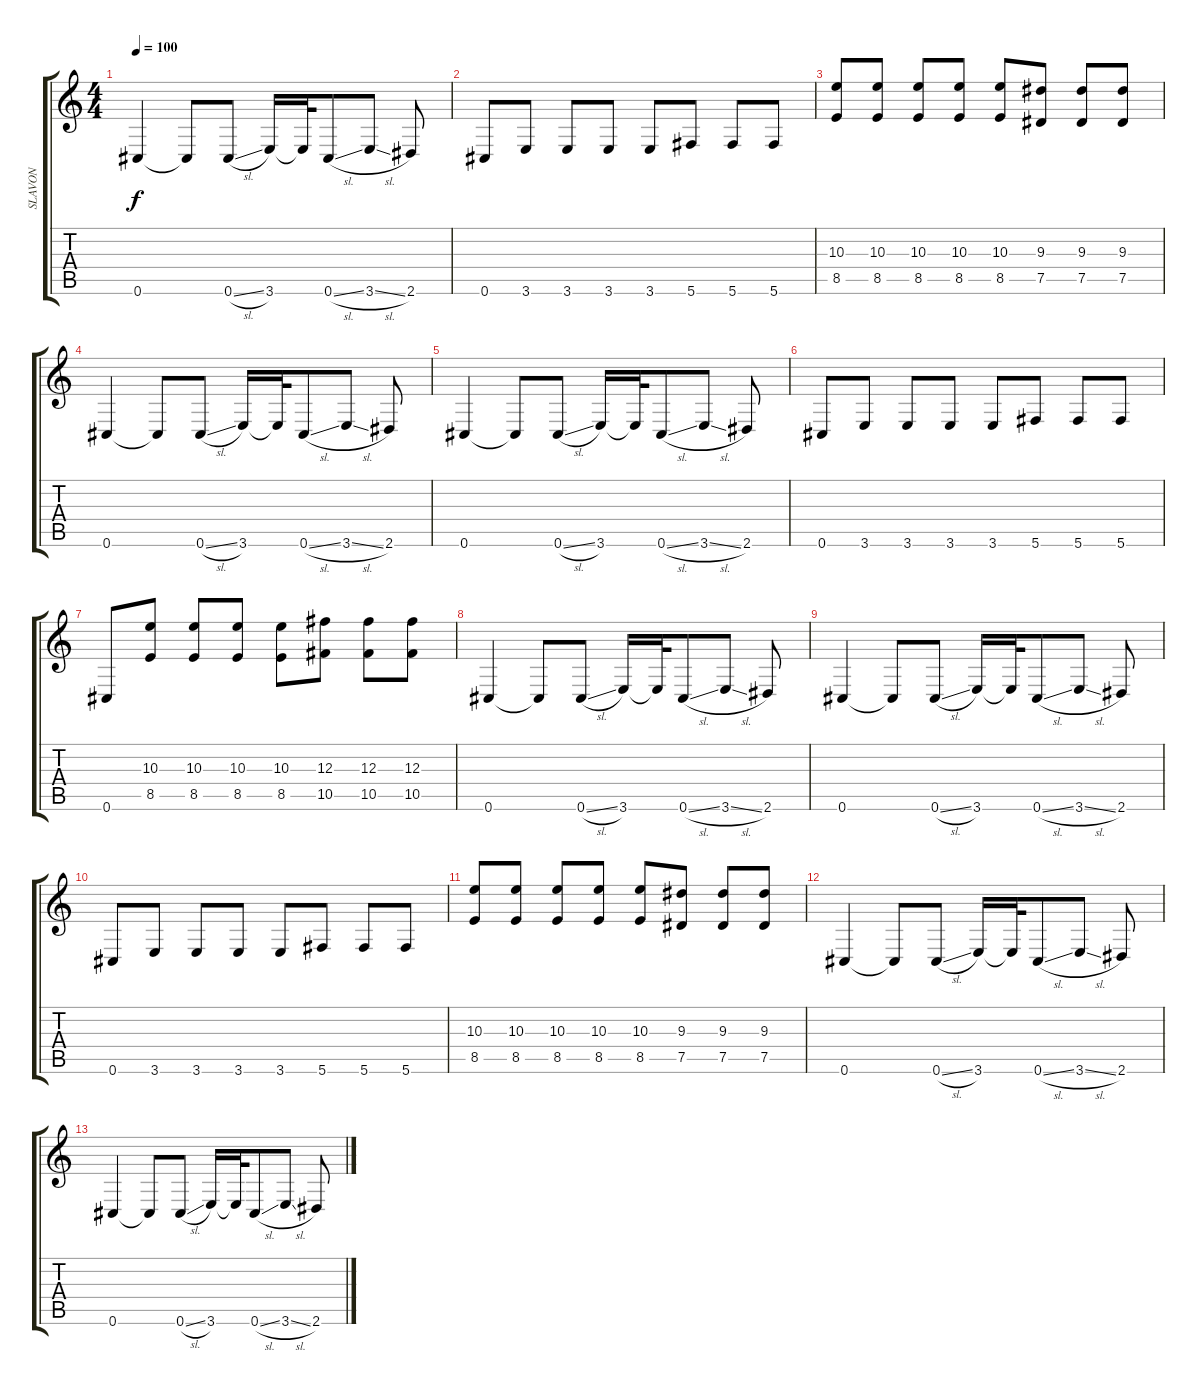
\track ("SLAVON" "SLAVON") {instrument distortionguitar}
\staff {score tabs}
\tuning (Eb4 Bb3 Gb3 Db3 Ab2 Db2) {hide}
\ts (4 4)
\tempo 100
\clef g2
\ks c
0.6.4{dy f} 0.6{t}.8 0.6{sl}.8 3.6.16 3.6{t}.32 0.6{sl}.8 3.6{sl}.8 2.6.8 |
0.6.8 3.6.8 3.6.8 3.6.8 3.6.8 5.6.8 5.6.8 5.6.8 |
(10.3 8.5).8 (10.3 8.5).8 (10.3 8.5).8 (10.3 8.5).8 (10.3 8.5).8 (9.3 7.5).8 (9.3 7.5).8 (9.3 7.5).8 |
0.6.4 0.6{t}.8 0.6{sl}.8 3.6.16 3.6{t}.32 0.6{sl}.8 3.6{sl}.8 2.6.8 |
0.6.4 0.6{t}.8 0.6{sl}.8 3.6.16 3.6{t}.32 0.6{sl}.8 3.6{sl}.8 2.6.8 |
0.6.8 3.6.8 3.6.8 3.6.8 3.6.8 5.6.8 5.6.8 5.6.8 |
0.6.8 (10.3 8.5).8 (10.3 8.5).8 (10.3 8.5).8 (10.3 8.5).8 (12.3 10.5).8 (12.3 10.5).8 (12.3 10.5).8 |
0.6.4 0.6{t}.8 0.6{sl}.8 3.6.16 3.6{t}.32 0.6{sl}.8 3.6{sl}.8 2.6.8 |
0.6.4 0.6{t}.8 0.6{sl}.8 3.6.16 3.6{t}.32 0.6{sl}.8 3.6{sl}.8 2.6.8 |
0.6.8 3.6.8 3.6.8 3.6.8 3.6.8 5.6.8 5.6.8 5.6.8 |
(10.3 8.5).8 (10.3 8.5).8 (10.3 8.5).8 (10.3 8.5).8 (10.3 8.5).8 (9.3 7.5).8 (9.3 7.5).8 (9.3 7.5).8 |
0.6.4 0.6{t}.8 0.6{sl}.8 3.6.16 3.6{t}.32 0.6{sl}.8 3.6{sl}.8 2.6.8 |
0.6.4 0.6{t}.8 0.6{sl}.8 3.6.16 3.6{t}.32 0.6{sl}.8 3.6{sl}.8 2.6.8
